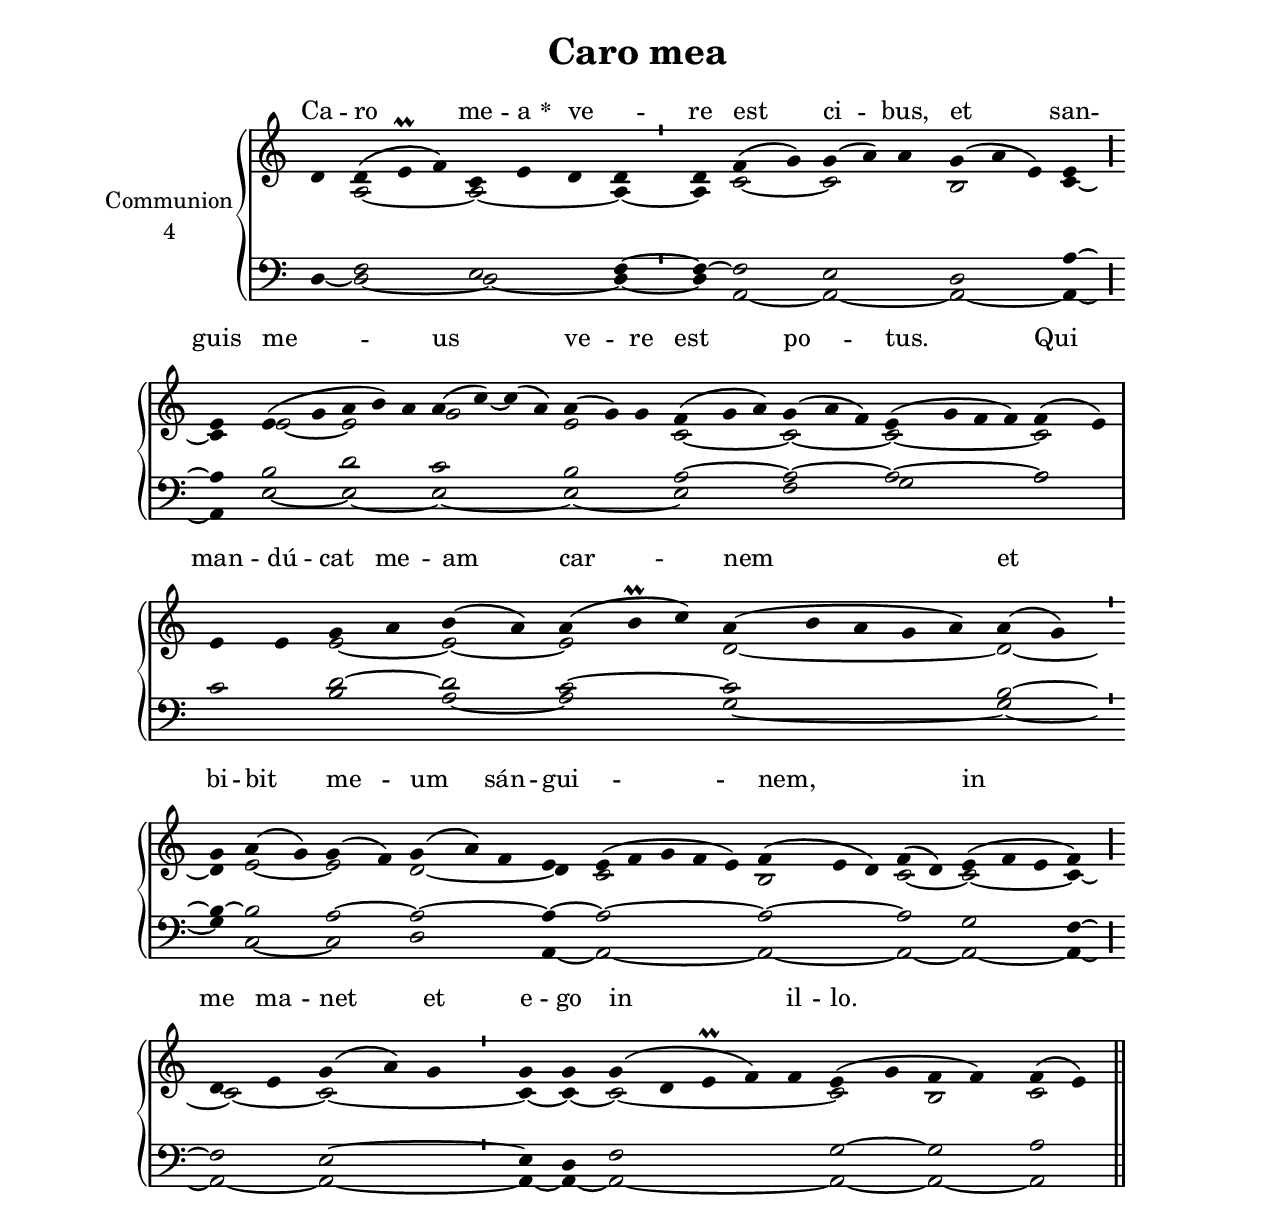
\version "2.18"
\include "gregorian.ly"
\include "noh2.ily"


%Page reference: page iii.466 (II addenum pp11)
%(volume.page)

global = {
 \key e \phrygian
 \cadenzaOn 
}

\header {
  title = \markup \center-column {"Caro mea" \vspace #1 }
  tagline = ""
  composer = ""
}

\paper {
 #(include-special-characters)
  oddHeaderMarkup = \markup \fill-line {
    \line {}
    \center-column {
      \on-the-fly #first-page     " "
      \on-the-fly #not-first-page "Caro mea"
    }
    \line { \on-the-fly #print-page-number-check-first \fromproperty #'page:page-number-string }
  }
  evenHeaderMarkup = \markup \fill-line {
    \line { \on-the-fly #print-page-number-check-first \fromproperty #'page:page-number-string }
    \center-column { "Caro mea" }
    \line {}
  }
}

chantText = \lyricmode {
Ca -- ro me -- a 
\set stanza = " * " ve -- _ re est ci -- bus, 
et san -- guis me -- _ us ve -- re est po -- tus. 
Qui man -- dú -- cat me -- am car -- nem et bi -- bit me -- um sán -- gui -- _ nem, _ 
in me ma -- net et e -- go in il -- lo. }

chantMusic = {
\tieDown   d'4 d'4 ( e'\prall f'4) c'4 e'4 d'4 d'4 \divisioMinima
 d'4 f'4 ( g'4) g'4 ( a'4) a'4 g'4 ( a'4 e'4) e'4 \divisioMaior
 e'4 e'4 ( g'4 a'4 b'4) a'4 a'4 ( c''4) ~ c''4 ( a'4) a'4 ( g'4) g'4 f'4 ( g'4 a'4) g'4 ( a'4 f'4) e'4 ( g'4 f'4 f'4) f'4 ( e'4) \divisioMaxima
 e'4 e'4 g'4 a'4 b'4 ( a'4) a'4 ( b'\prall c''4) a'4 ( b'4 a'4 g'4 a'4) a'4 ( g'4) \divisioMinima
 g'4 a'4 ( g'4) g'4 ( f'4) g'4 ( a'4) f'4 e'4 e'4 ( f'4 g'4 f'4 e'4) f'4 ( e'4 d'4) f'4 ( d'4) e'4 ( f'4 e'4 f'4) \divisioMaior
 d'4 e'4 g'4 ( a'4) g'4 \divisioMinima
 g'4 g'4 g'4 ( d'4 e'\prall f'4) f'4 e'4 ( g'4 f'4 f'4) f'4 ( e'4) \finalis

}

altoMusic = {
r4 a2*3/2 ~ a2*3/2 ~ a4 ~ \divisioMinima
a4 c'2 ~ c'2*3/2 b2*3/2 c'4 ~ \divisioMaior
c'4 e'2 ~ e'2*3/2 g'2*4/2 e'2*3/2 c'2*3/2 ~ c'2*3/2 ~ c'2*4/2 ~ c'2 \divisioMaxima
r2 e'2 ~ e'2 ~ e'2*3/2 d'2*5/2 ~ d'2 ~ \divisioMinima
d'4 e'2 ~ e'2 d'2*3/2 ~ d'4 c'2*5/2 b2*3/2 c'2 ~ c'2*3/2 ~ c'4 ~ \divisioMaior
c'2 ~ c'2*3/2 ~ \divisioMinima
c'4 ~ c'4 ~ c'2*5/2 ~ c'2 b2 c'2 \finalis
}

tenorMusic = {
r4 f2*3/2 e2*3/2 f4 ~ \divisioMinima
f4 ~ f2 e2*3/2 d2*3/2 a4 ~ \divisioMaior
a4 b2 d'2*3/2 c'2*4/2 b2*3/2 a2*3/2 ~ a2*3/2 ~ a2*4/2 ~ a2 \divisioMaxima
c'2 d'2 ~ d'2 c'2*3/2 ~ c'2*5/2 b2 ~ \divisioMinima
b4 ~ b2 a2 ~ a2*3/2 ~ a4 ~ a2*5/2 ~ a2*3/2 ~ a2 g2*3/2 f4 ~ \divisioMaior
f2 e2*3/2 ~ \divisioMinima
e4 d4 f2*5/2 g2 ~ g2 a2 \finalis
}

bassMusic = {
d4 ~ d2*3/2 ~ d2*3/2 ~ d4 ~ \divisioMinima
d4 a,2 ~ a,2*3/2 ~ a,2*3/2 ~ a,4 ~ \divisioMaior
a,4 e2 ~ e2*3/2 ~ e2*4/2 ~ e2*3/2 ~ e2*3/2 f2*3/2 g2*4/2 a2 \divisioMaxima
r2 b2 a2 ~ a2*3/2 g2*5/2 ~ g2 ~ \divisioMinima
g4 c2 ~ c2 d2*3/2 a,4 ~ a,2*5/2 ~ a,2*3/2 ~ a,2 ~ a,2*3/2 ~ a,4 ~ \divisioMaior
a,2 ~ a,2*3/2 ~ \divisioMinima
a,4 ~ a,4 ~ a,2*5/2 ~ a,2 ~ a,2 ~ a,2 \finalis
}

voiceLines = {
\voiceLineStyle


}

\score{
  <<
    \new GrandStaff <<
      \set GrandStaff.autoBeaming = ##f
      \set GrandStaff.instrumentName = \markup \center-column {
        "Communion"
        "4"
      }
      \new Staff = up <<
        \new Voice = "chant" {
          \voiceOne \global \chantMusic
        }
        \new Voice {
          \voiceTwo \global \altoMusic
        }
      >>

      \new Staff = down <<
        \clef bass
        \new Voice {
          \voiceOne \global \tenorMusic
        }
        \new Voice {
          \voiceTwo \global \bassMusic
        }
	\new Voice {
        \voiceThree \global \voiceLines
        }
      >>
    >>
    \new Lyrics \lyricsto chant {
      \chantText
    }
  >>
  \layout{
  }
  \midi{
    \tempo 4 = 125
  }
}
